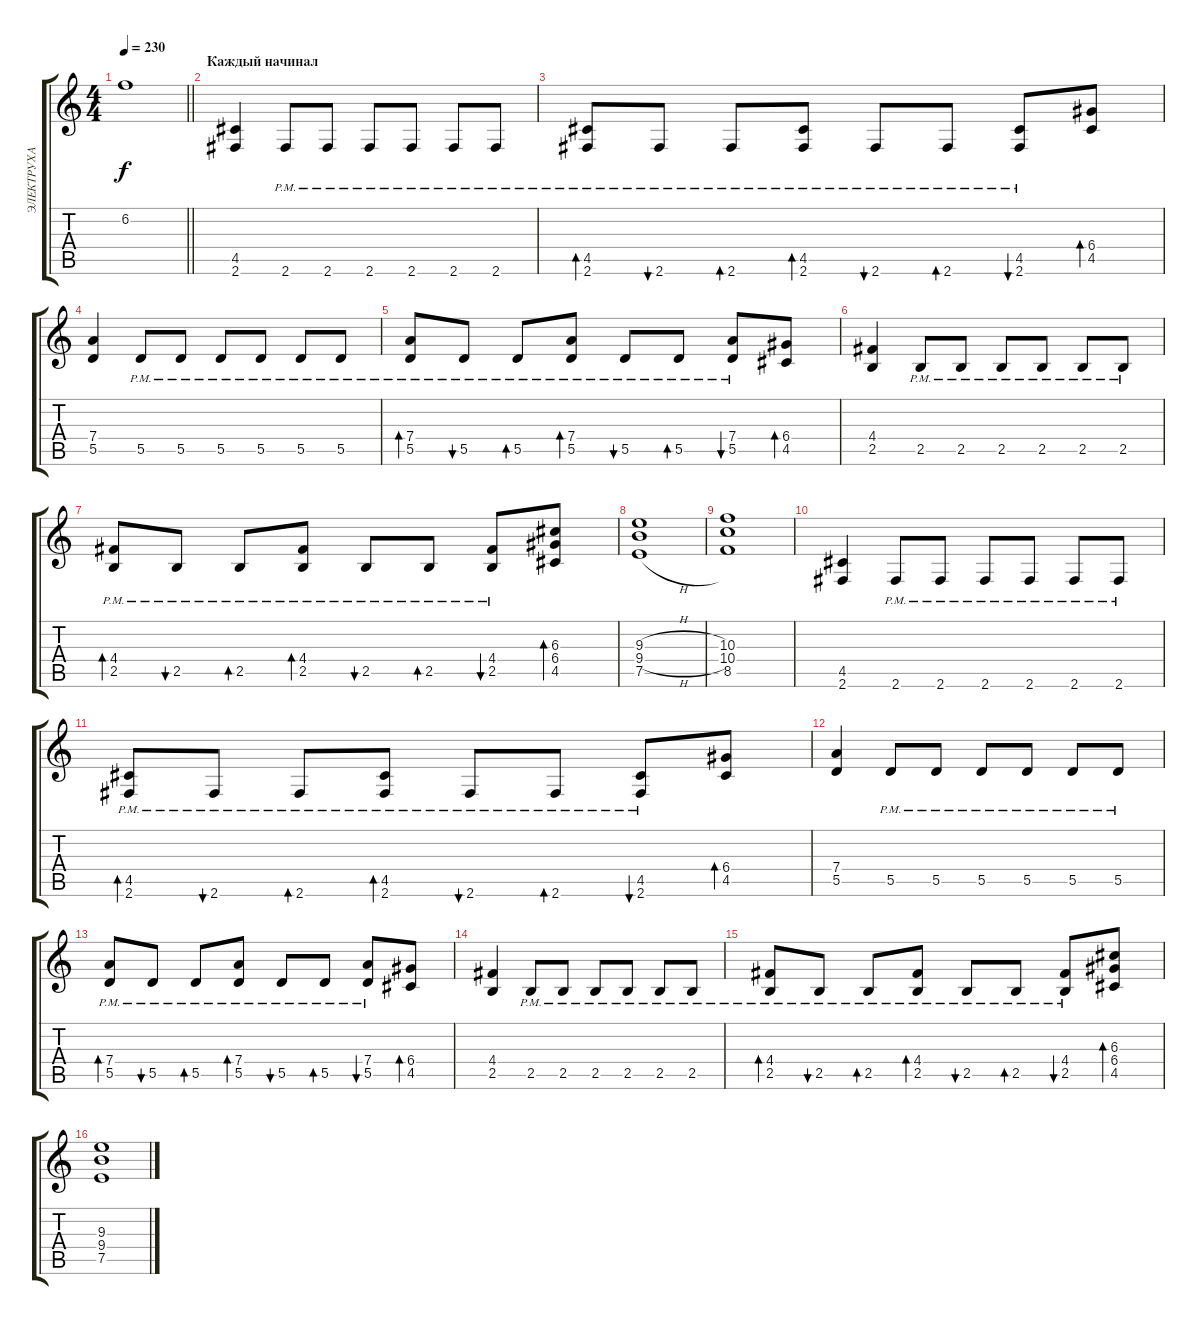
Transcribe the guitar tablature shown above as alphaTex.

\track ("ЭЛЕКТРУХА" "ЭЛЕКТРУХА") {instrument overdrivenguitar}
\staff {score tabs}
\tuning (E4 B3 G3 D3 A2 E2) {hide}
\ts (4 4)
\tempo 230
\clef g2
\barLineRight lightlight
\ks c
6.2.1{dy f} |
\section ("" "Каждый начинал")
(4.5 2.6).4 2.6{pm}.8 2.6{pm}.8 2.6{pm}.8 2.6{pm}.8 2.6{pm}.8 2.6{pm}.8 |
(4.5 2.6{pm}).8{bd 60} 2.6{pm}.8{bu 60} 2.6{pm}.8{bd 60} (4.5 2.6{pm}).8{bd 60} 2.6{pm}.8{bu 60} 2.6{pm}.8{bd 60} (4.5 2.6{pm}).8{bu 60} (6.4 4.5).8{bd 60} |
(7.4 5.5).4 5.5{pm}.8 5.5{pm}.8 5.5{pm}.8 5.5{pm}.8 5.5{pm}.8 5.5{pm}.8 |
(7.4{pm} 5.5{pm}).8{bd 60} 5.5{pm}.8{bu 60} 5.5{pm}.8{bd 60} (7.4 5.5{pm}).8{bd 60} 5.5{pm}.8{bu 60} 5.5{pm}.8{bd 60} (7.4{pm} 5.5{pm}).8{bu 60} (6.4 4.5).8{bd 60} |
(4.4 2.5).4 2.5{pm}.8 2.5{pm}.8 2.5{pm}.8 2.5{pm}.8 2.5{pm}.8 2.5{pm}.8 |
(4.4 2.5{pm}).8{bd 60} 2.5{pm}.8{bu 60} 2.5{pm}.8{bd 60} (4.4 2.5{pm}).8{bd 60} 2.5{pm}.8{bu 60} 2.5{pm}.8{bd 60} (4.4 2.5{pm}).8{bu 60} (6.3 6.4 4.5).8{bd 60} |
(9.3{h} 9.4{h} 7.5{h}).1 |
(10.3 10.4 8.5).1 |
(4.5 2.6).4 2.6{pm}.8 2.6{pm}.8 2.6{pm}.8 2.6{pm}.8 2.6{pm}.8 2.6{pm}.8 |
(4.5 2.6{pm}).8{bd 60} 2.6{pm}.8{bu 60} 2.6{pm}.8{bd 60} (4.5 2.6{pm}).8{bd 60} 2.6{pm}.8{bu 60} 2.6{pm}.8{bd 60} (4.5 2.6{pm}).8{bu 60} (6.4 4.5).8{bd 60} |
(7.4 5.5).4 5.5{pm}.8 5.5{pm}.8 5.5{pm}.8 5.5{pm}.8 5.5{pm}.8 5.5{pm}.8 |
(7.4 5.5{pm}).8{bd 60} 5.5{pm}.8{bu 60} 5.5{pm}.8{bd 60} (7.4 5.5{pm}).8{bd 60} 5.5{pm}.8{bu 60} 5.5{pm}.8{bd 60} (7.4 5.5{pm}).8{bu 60} (6.4 4.5).8{bd 60} |
(4.4 2.5).4 2.5{pm}.8 2.5{pm}.8 2.5{pm}.8 2.5{pm}.8 2.5{pm}.8 2.5{pm}.8 |
(4.4 2.5{pm}).8{bd 60} 2.5{pm}.8{bu 60} 2.5{pm}.8{bd 60} (4.4 2.5{pm}).8{bd 60} 2.5{pm}.8{bu 60} 2.5{pm}.8{bd 60} (4.4 2.5{pm}).8{bu 60} (6.3 6.4 4.5).8{bd 60} |
(9.3{h} 9.4{h} 7.5{h}).1
